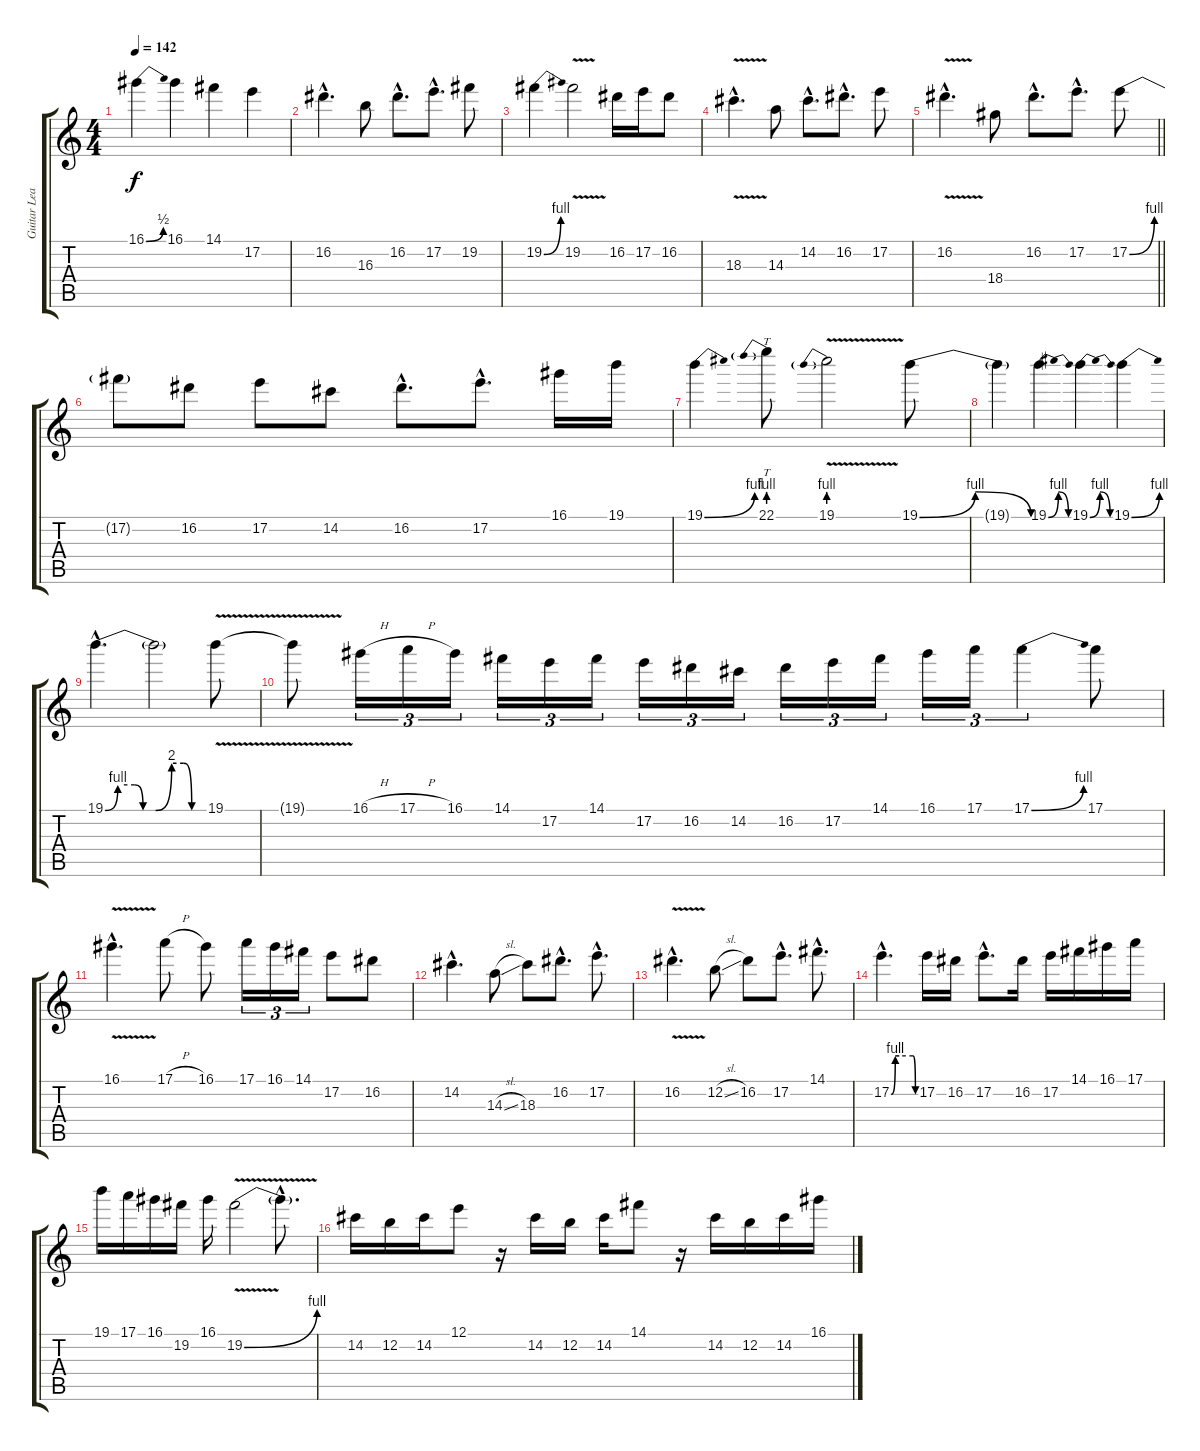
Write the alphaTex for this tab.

\track ("Guitar Lead" "Guitar Lea") {instrument overdrivenguitar}
\staff {score tabs}
\tuning (E4 B3 G3 D3 A2 E2) {hide}
\ts (4 4)
\tempo 142
\clef g2
\ks c
16.1{be (bend 0 0 60 2)}.4{dy f} 16.1.4 14.1.4 17.2.4 |
16.2{hac}.4{d} 16.3.8 16.2{hac}.8{d} 17.2{hac}.8{d} 19.2.8 |
19.2{be (bend 0 0 60 4)}.4 19.2{v}.2 16.2.16 17.2.16 16.2.8 |
18.3{v hac}.4{d} 14.3.8 14.2{hac}.8{d} 16.2{hac}.8{d} 17.2.8 |
\barLineRight lightlight
16.2{v hac}.4{d} 18.4.8 16.2{hac}.8{d} 17.2{hac}.8{d} 17.2{be (bend 0 0 60 4)}.8 |
17.2{t}.8 16.2.8 17.2.8 14.2.8 16.2{hac}.8{d} 17.2{hac}.8{d} 16.1.16 19.1.16 |
19.1{be (bend 0 0 60 4)}.4 22.1{be (prebend 0 4 60 4)}.8{tt} 19.1{be (prebend 0 4 60 4) v}.2 19.1{be (bendrelease 0 0 15 4 55 4 60 0)}.8 |
19.1{t}.4 19.1{be (bendrelease 0 0 15 4 55 4 60 0)}.4 19.1{be (bendrelease 0 0 15 4 55 4 60 0)}.4 19.1{be (bend 0 0 60 4)}.4 |
19.1{be (custom 0 0 15 4 35 4 45 0 60 0) hac}.4{d} 19.1{be (custom 0 0 20 8 35 8 45 0 60 0) t}.2 19.1{v}.8 |
19.1{t}.8 16.1{h}.16{tu (3 2)} 17.1{h}.16{tu (3 2)} 16.1.16{tu (3 2)} 14.1.16{tu (3 2)} 17.2.16{tu (3 2)} 14.1.16{tu (3 2)} 17.2.16{tu (3 2)} 16.2.16{tu (3 2)} 14.2.16{tu (3 2)} 16.2.16{tu (3 2)} 17.2.16{tu (3 2)} 14.1.16{tu (3 2)} 16.1.16{tu (3 2)} 17.1.16{tu (3 2)} 17.1{be (bend 0 0 60 4)}.4{tu (3 2)} 17.1.8 |
16.1{v hac}.4{d} 17.1{h}.8 16.1.8 17.1.16{tu (3 2)} 16.1.16{tu (3 2)} 14.1.16{tu (3 2)} 17.2.8 16.2.8 |
14.2{hac}.4{d} 14.3{sl}.8 18.3.8 16.2{hac}.8{d} 17.2{hac}.8{d} |
16.2{v hac}.4{d} 12.2{sl}.8 16.2.8 17.2{hac}.8{d} 14.1{hac}.8{d} |
17.2{be (custom 0 0 10 4 20 4 54 4 60 0) hac}.4{d} 17.2.16 16.2.16 17.2{hac}.8{d} 16.2.16 17.2.16 14.1.16 16.1.16 17.1.16 |
19.1.16 17.1.16 16.1.16 19.2.16 16.1.16 19.2{be (bend 0 0 60 4) v}.2 19.2{hac t}.8{d} |
14.2.16 12.2.16 14.2.16 12.1.8 r.16 14.2.16 12.2.16 14.2.16 14.1.8 r.16 14.2.16 12.2.16 14.2.16 16.1.16
